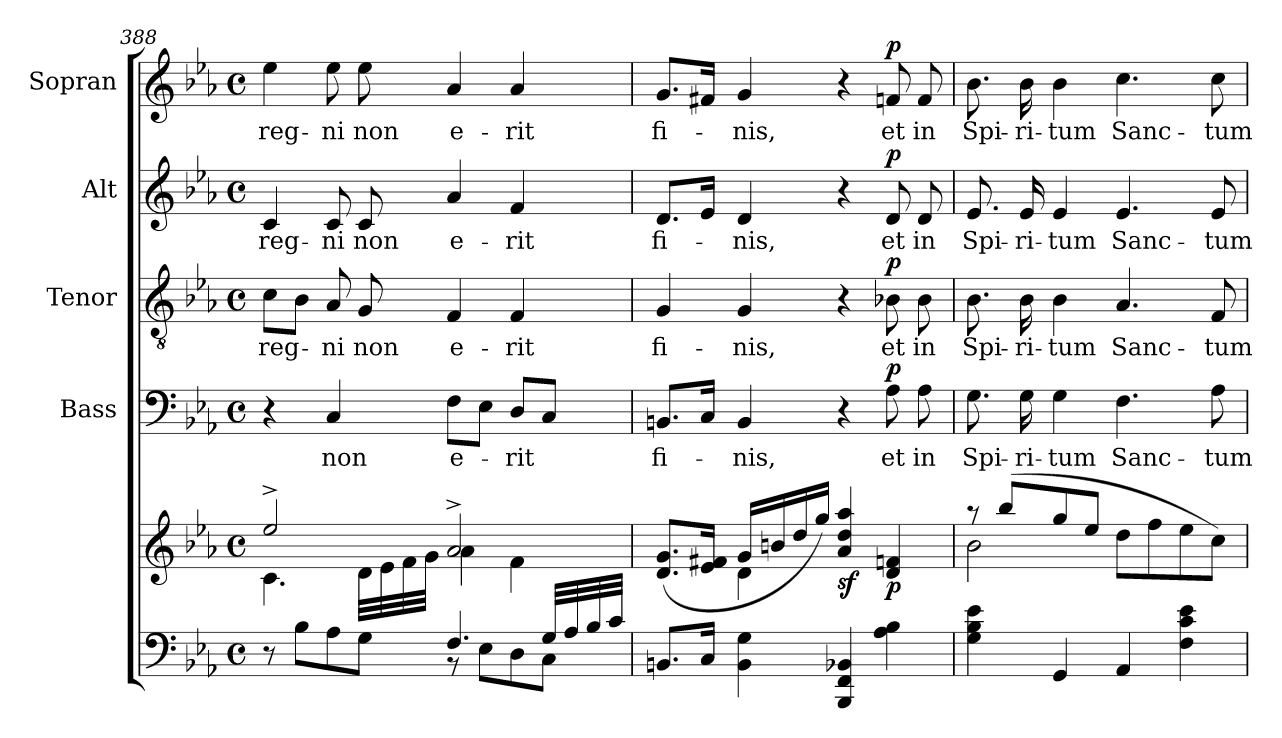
**kern	**kern	**dynam	**kern	**text	**dynam	**kern	**text	**dynam	**kern	**text	**dynam	**kern	**text	**dynam
*part5	*part5	*part5	*part4	*part4	*part4	*part3	*part3	*part3	*part2	*part2	*part2	*part1	*part1	*part1
*staff6	*staff5	*staff5/6	*staff4	*staff4	*staff4	*staff3	*staff3	*staff3	*staff2	*staff2	*staff2	*staff1	*staff1	*staff1
*	*	*	*I"Bass	*	*	*I"Tenor	*	*	*I"Alt	*	*	*I"Sopran	*	*
*	*	*	*I'B.	*	*	*I'T.	*	*	*I'A.	*	*	*I'S.	*	*
*clefF4	*clefG2	*	*clefF4	*	*	*clefGv2	*	*	*clefG2	*	*	*clefG2	*	*
*k[b-e-a-]	*k[b-e-a-]	*	*k[b-e-a-]	*	*	*k[b-e-a-]	*	*	*k[b-e-a-]	*	*	*k[b-e-a-]	*	*
*E-:	*E-:	*	*E-:	*	*	*E-:	*	*	*E-:	*	*	*E-:	*	*
*M4/4	*M4/4	*	*M4/4	*	*	*M4/4	*	*	*M4/4	*	*	*M4/4	*	*
*met(c)	*met(c)	*	*met(c)	*	*	*met(c)	*	*	*met(c)	*	*	*met(c)	*	*
=388	=388	=388	=388	=388	=388	=388	=388	=388	=388	=388	=388	=388	=388	=388
*^	*^	*	*	*	*	*	*	*	*	*	*	*	*	*
!	!	!	!	!	!	!	!	!	!LO:LY:b	!	!	!LO:LY:b	!	!	!LO:LY:b	!
2ryy	8r	2ee-^>/	4.c\	.	4r	.	.	8c\L	reg-	.	4c/	reg-	.	4ee-\	reg-	.
.	8B-\L	.	.	.	.	.	.	8B-\J	.	.	.	.	.	.	.	.
!	!	!	!	!	!	!LO:LY:b	!	!	!LO:LY:b	!	!	!LO:LY:b	!	!	!LO:LY:b	!
.	8A-\	.	.	.	4C/	non	.	8A-/	-ni	.	8c/	-ni	.	8ee-\	-ni	.
!	!	!	!	!	!	!	!	!	!LO:LY:b	!	!	!LO:LY:b	!	!	!LO:LY:b	!
.	8G\J	.	32d\LLL	.	.	.	.	8G/	non	.	8c/	non	.	8ee-\	non	.
.	.	.	32e-\	.	.	.	.	.	.	.	.	.	.	.	.	.
.	.	.	32f\	.	.	.	.	.	.	.	.	.	.	.	.	.
.	.	.	32g\JJJ	.	.	.	.	.	.	.	.	.	.	.	.	.
!	!	!	!	!	!	!LO:LY:b	!	!	!LO:LY:b	!	!	!LO:LY:b	!	!	!LO:LY:b	!
4.F/	8rBB	2a-^>/	4a-\	.	8F\L	e-	.	4F/	e-	.	4a-/	e-	.	4a-/	e-	.
.	8E-\L	.	.	.	8E-\J	.	.	.	.	.	.	.	.	.	.	.
!	!	!	!	!	!	!LO:LY:b	!	!	!LO:LY:b	!	!	!LO:LY:b	!	!	!LO:LY:b	!
.	8D\	.	4f\	.	8D/L	-rit	.	4F/	-rit	.	4f/	-rit	.	4a-/	-rit	.
32G/LLL	8C\J	.	.	.	8C/J	.	.	.	.	.	.	.	.	.	.	.
32A-/	.	.	.	.	.	.	.	.	.	.	.	.	.	.	.	.
32B-/	.	.	.	.	.	.	.	.	.	.	.	.	.	.	.	.
32c/JJJ	.	.	.	.	.	.	.	.	.	.	.	.	.	.	.	.
*v	*v	*	*	*	*	*	*	*	*	*	*	*	*	*	*	*
=389	=389	=389	=389	=389	=389	=389	=389	=389	=389	=389	=389	=389	=389	=389	=389
!	!	!	!	!	!LO:LY:b	!	!	!LO:LY:b	!	!	!LO:LY:b	!	!	!LO:LY:b	!
8.BBn/L	(>8.d/ 8.g/L	4ryy	.	8.BBn/L	fi-	.	4G/	fi-	.	8.d/L	fi-	.	8.g/L	fi-	.
16C/Jk	16e-/ 16f#X/Jk	.	.	16C/Jk	.	.	.	.	.	16e-/Jk	.	.	16f#X/Jk	.	.
!	!	!	!	!	!LO:LY:b	!	!	!LO:LY:b	!	!	!LO:LY:b	!	!	!LO:LY:b	!
4BB\ 4G\	16g/LL	4d\	.	4BB/	-nis,	.	4G/	-nis,	.	4d/	-nis,	.	4g/	-nis,	.
.	16bn/	.	.	.	.	.	.	.	.	.	.	.	.	.	.
.	16dd/	.	.	.	.	.	.	.	.	.	.	.	.	.	.
.	16gg/JJ)	.	.	.	.	.	.	.	.	.	.	.	.	.	.
!	!	!	!LO:DY:b	!	!	!	!	!	!	!	!	!	!	!	!
4BBB-/ 4FF/ 4BB-X/	4a-/ 4dd/ 4aa-/	2ryy	sf	4r	.	.	4r	.	.	4r	.	.	4r	.	.
!	!	!	!LO:DY:b	!	!LO:LY:b	!LO:DY:a	!	!LO:LY:b	!LO:DY:a	!	!LO:LY:b	!LO:DY:a	!	!LO:LY:b	!LO:DY:a
4A-\ 4B-\	4d/ 4fn/	.	p	8A-\	et	p	8B-X\	et	p	8d/	et	p	8fn/	et	p
!	!	!	!	!	!LO:LY:b	!	!	!LO:LY:b	!	!	!LO:LY:b	!	!	!LO:LY:b	!
.	.	.	.	8A-\	in	.	8B-\	in	.	8d/	in	.	8f/	in	.
!!LO:LB:g=z
=390	=390	=390	=390	=390	=390	=390	=390	=390	=390	=390	=390	=390	=390	=390	=390
!	!	!	!	!	!LO:LY:b	!	!	!LO:LY:b	!	!	!LO:LY:b	!	!	!LO:LY:b	!
4G\ 4B-\ 4e-\	8raa	2b-\	.	8.G\	Spi-	.	8.B-\	Spi-	.	8.e-/	Spi-	.	8.b-\	Spi-	.
.	(>8bb-/L	.	.	.	.	.	.	.	.	.	.	.	.	.	.
!	!	!	!	!	!LO:LY:b	!	!	!LO:LY:b	!	!	!LO:LY:b	!	!	!LO:LY:b	!
.	.	.	.	16G\	-ri-	.	16B-\	-ri-	.	16e-/	-ri-	.	16b-\	-ri-	.
!	!	!	!	!	!LO:LY:b	!	!	!LO:LY:b	!	!	!LO:LY:b	!	!	!LO:LY:b	!
4GG/	8gg/	.	.	4G\	-tum	.	4B-\	-tum	.	4e-/	-tum	.	4b-\	-tum	.
.	8ee-/J	.	.	.	.	.	.	.	.	.	.	.	.	.	.
!	!	!	!	!	!LO:LY:b	!	!	!LO:LY:b	!	!	!LO:LY:b	!	!	!LO:LY:b	!
4AA-/	8dd\L	2ryy	.	4.F\	Sanc-	.	4.A-/	Sanc-	.	4.e-/	Sanc-	.	4.cc\	Sanc-	.
.	8ff\	.	.	.	.	.	.	.	.	.	.	.	.	.	.
4F\ 4c\ 4e-\	8ee-\	.	.	.	.	.	.	.	.	.	.	.	.	.	.
!	!	!	!	!	!LO:LY:b	!	!	!LO:LY:b	!	!	!LO:LY:b	!	!	!LO:LY:b	!
.	8cc\J)	.	.	8A-\	-tum	.	8F/	-tum	.	8e-/	-tum	.	8cc\	-tum	.
*	*v	*v	*	*	*	*	*	*	*	*	*	*	*	*	*
=	=	=	=	=	=	=	=	=	=	=	=	=	=	=
*-	*-	*-	*-	*-	*-	*-	*-	*-	*-	*-	*-	*-	*-	*-
